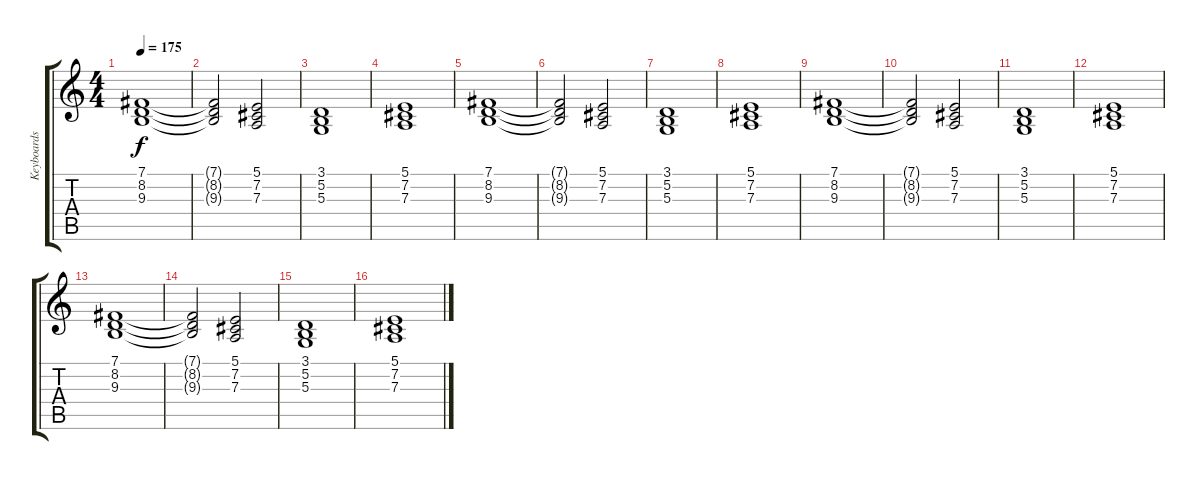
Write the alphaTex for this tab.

\track ("Keyboards / Dan" "Keyboards ") {instrument stringensemble1}
\staff {score tabs}
\tuning (B3 Gb3 D3 A2 E2 B1) {hide}
\ts (4 4)
\tempo 175
\clef g2
\ks c
(7.1 8.2 9.3).1{dy f} |
(7.1{t} 8.2{t} 9.3{t}).2 (5.1 7.2 7.3).2 |
(3.1 5.2 5.3).1 |
(5.1 7.2 7.3).1 |
(7.1 8.2 9.3).1 |
(7.1{t} 8.2{t} 9.3{t}).2 (5.1 7.2 7.3).2 |
(3.1 5.2 5.3).1 |
(5.1 7.2 7.3).1 |
(7.1 8.2 9.3).1 |
(7.1{t} 8.2{t} 9.3{t}).2 (5.1 7.2 7.3).2 |
(3.1 5.2 5.3).1 |
(5.1 7.2 7.3).1 |
(7.1 8.2 9.3).1 |
(7.1{t} 8.2{t} 9.3{t}).2 (5.1 7.2 7.3).2 |
(3.1 5.2 5.3).1 |
(5.1 7.2 7.3).1
